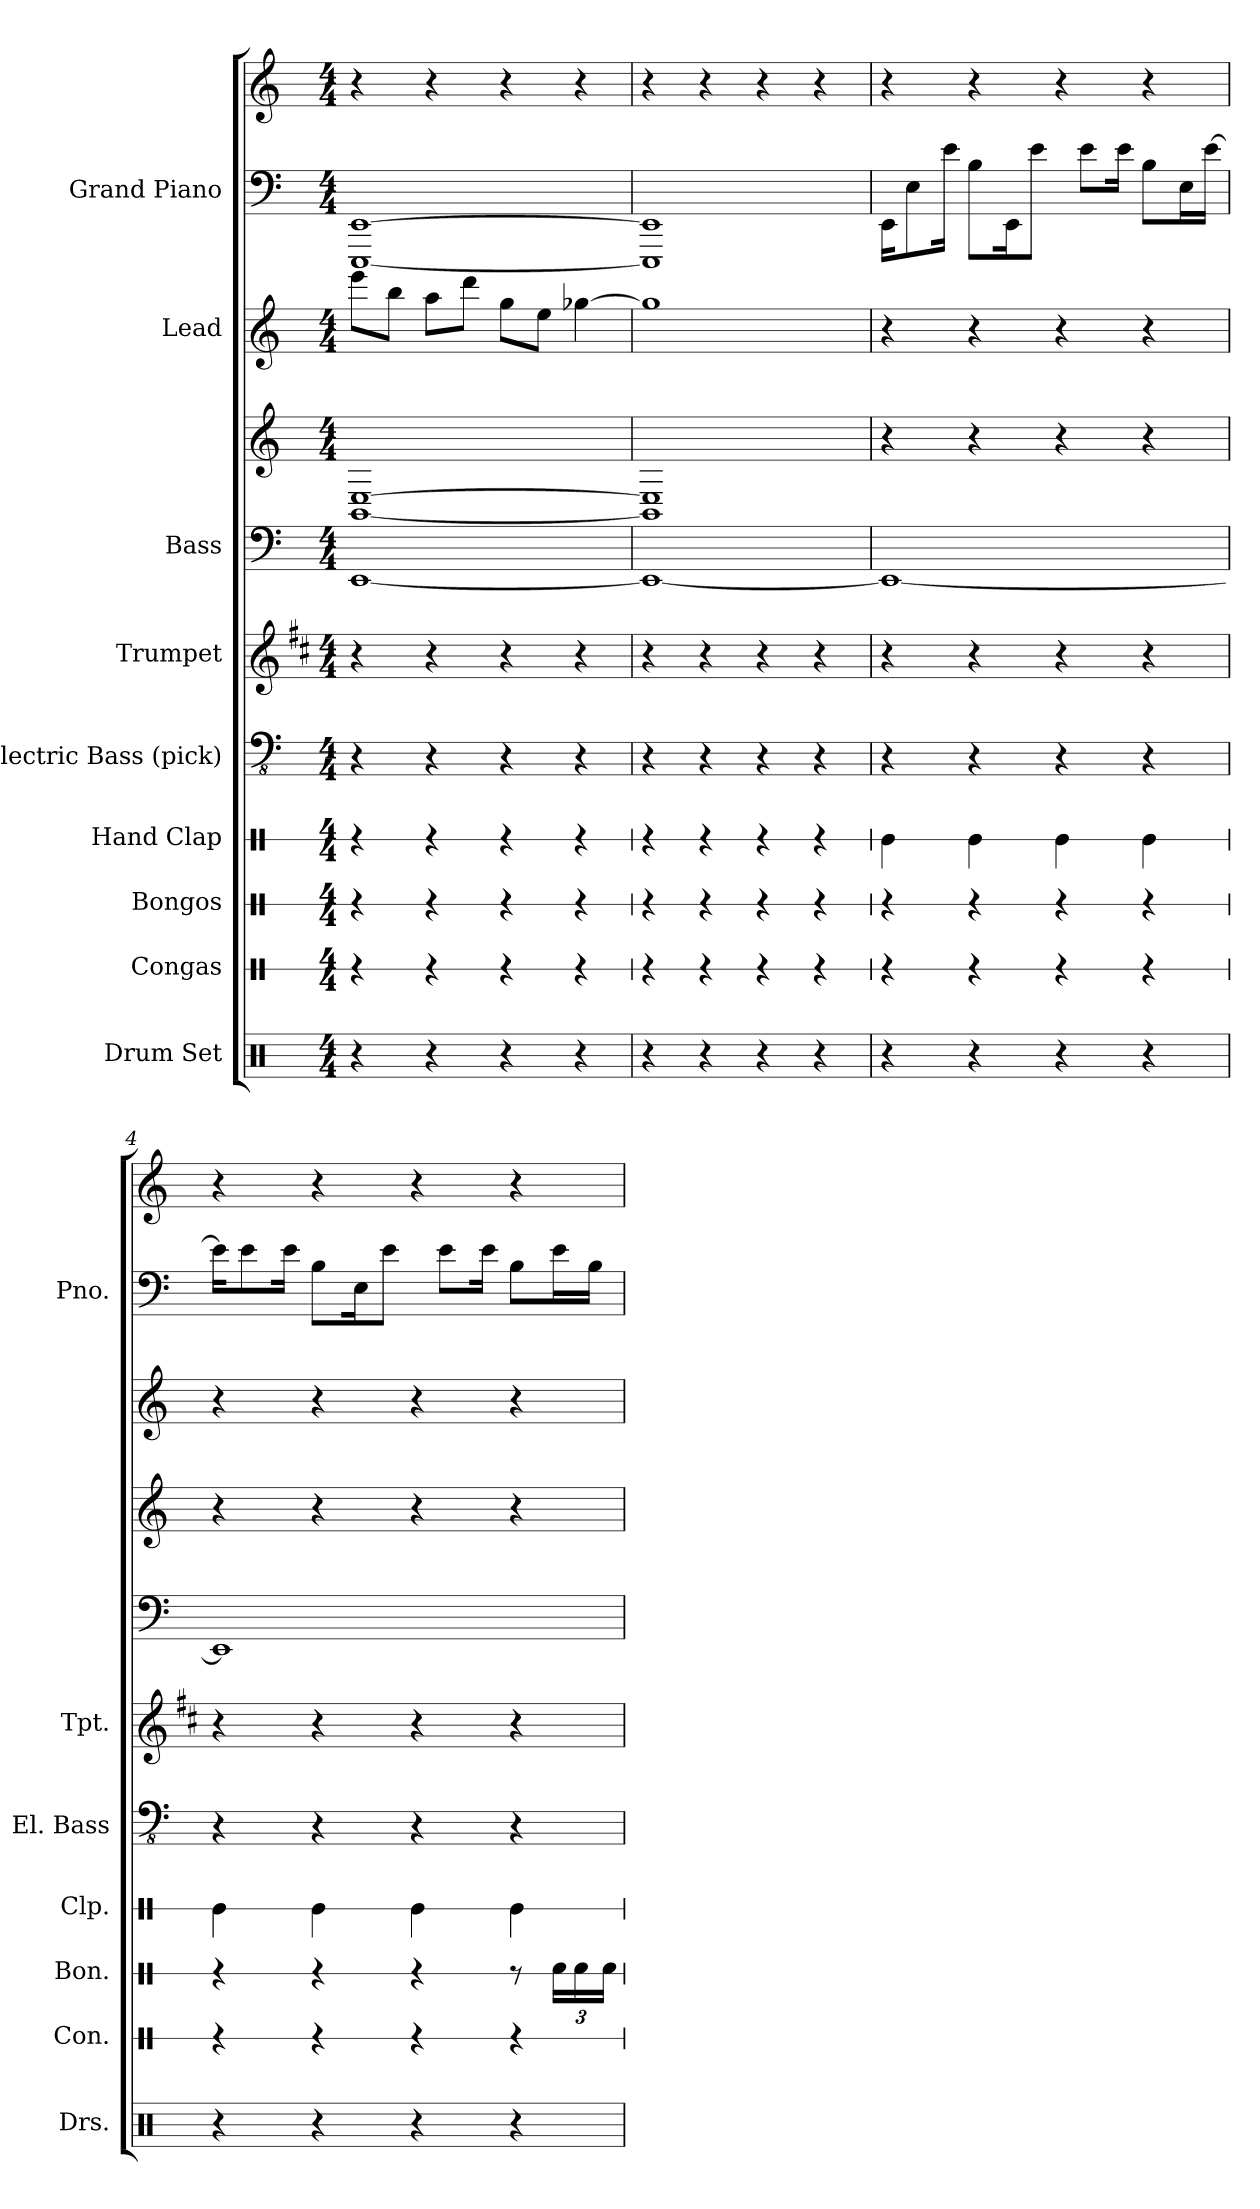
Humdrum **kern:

**kern	**kern	**kern	**kern	**kern	**kern	**kern	**kern	**kern	**kern	**kern
*part9	*part8	*part7	*part6	*part5	*part4	*part3	*part3	*part2	*part1	*part1
*staff11	*staff10	*staff9	*staff8	*staff7	*staff6	*staff5	*staff4	*staff3	*staff2	*staff1
*I"Drum Set	*I"Congas	*I"Bongos	*I"Hand Clap	*I"Electric Bass (pick)	*I"Trumpet	*I"Bass	*	*I"Lead	*I"Grand Piano	*
*I'Drs.	*I'Con.	*I'Bon.	*I'Clp.	*I'El. Bass	*I'Tpt.	*	*	*	*I'Pno.	*
*stria5	*stria1	*stria1	*stria1	*stria4	*stria5	*stria5	*stria5	*stria5	*stria5	*stria5
*clefX	*clefX	*clefX	*clefX	*clefFv4	*clefG2	*clefF4	*clefG2	*clefG2	*clefF4	*clefG2
*	*	*	*	*	*ITrd1c2	*	*	*	*	*
*k[]	*k[]	*k[]	*k[]	*k[]	*k[]	*k[]	*k[]	*k[]	*k[]	*k[]
*M4/4	*M4/4	*M4/4	*M4/4	*M4/4	*M4/4	*M4/4	*M4/4	*M4/4	*M4/4	*M4/4
*MM120	*MM120	*MM120	*MM120	*MM120	*MM120	*MM120	*MM120	*MM120	*MM120	*MM120
=1	=1	=1	=1	=1	=1	=1	=1	=1	=1	=1
4r	4r	4r	4r	4r	4r	[1EE	[1E [1BB	8eeeL	[1EEE [1EE	4r
.	.	.	.	.	.	.	.	8bbJ	.	.
4r	4r	4r	4r	4r	4r	.	.	8aaL	.	4r
.	.	.	.	.	.	.	.	8dddJ	.	.
4r	4r	4r	4r	4r	4r	.	.	8ggL	.	4r
.	.	.	.	.	.	.	.	8eeJ	.	.
4r	4r	4r	4r	4r	4r	.	.	[4gg-X	.	4r
=2	=2	=2	=2	=2	=2	=2	=2	=2	=2	=2
4r	4r	4r	4r	4r	4r	1EE_	1E] 1BB]	1gg-]	1EEE] 1EE]	4r
4r	4r	4r	4r	4r	4r	.	.	.	.	4r
4r	4r	4r	4r	4r	4r	.	.	.	.	4r
4r	4r	4r	4r	4r	4r	.	.	.	.	4r
=3	=3	=3	=3	=3	=3	=3	=3	=3	=3	=3
4r	4r	4r	4Re	4r	4r	1EE_	4r	4r	16EEKL	4r
.	.	.	.	.	.	.	.	.	8E	.
.	.	.	.	.	.	.	.	.	16eJk	.
4r	4r	4r	4Re	4r	4r	.	4r	4r	8BL	4r
.	.	.	.	.	.	.	.	.	16EEK	.
.	.	.	.	.	.	.	.	.	8eJ	.
4r	4r	4r	4Re	4r	4r	.	4r	4r	.	4r
.	.	.	.	.	.	.	.	.	8eL	.
.	.	.	.	.	.	.	.	.	16eJk	.
4r	4r	4r	4Re	4r	4r	.	4r	4r	8BL	4r
.	.	.	.	.	.	.	.	.	16EL	.
.	.	.	.	.	.	.	.	.	[16eJJ	.
=4	=4	=4	=4	=4	=4	=4	=4	=4	=4	=4
4r	4r	4r	4Re	4r	4r	1EE]	4r	4r	16eKL]	4r
.	.	.	.	.	.	.	.	.	8e	.
.	.	.	.	.	.	.	.	.	16eJk	.
4r	4r	4r	4Re	4r	4r	.	4r	4r	8BL	4r
.	.	.	.	.	.	.	.	.	16EK	.
.	.	.	.	.	.	.	.	.	8eJ	.
4r	4r	4r	4Re	4r	4r	.	4r	4r	.	4r
.	.	.	.	.	.	.	.	.	8eL	.
.	.	.	.	.	.	.	.	.	16eJk	.
4r	4r	8r	4Re	4r	4r	.	4r	4r	8BL	4r
.	.	24RfLL	.	.	.	.	.	.	16eL	.
.	.	24Rf	.	.	.	.	.	.	.	.
.	.	.	.	.	.	.	.	.	16BJJ	.
.	.	24RfJJ	.	.	.	.	.	.	.	.
=	=	=	=	=	=	=	=	=	=	=
*-	*-	*-	*-	*-	*-	*-	*-	*-	*-	*-
